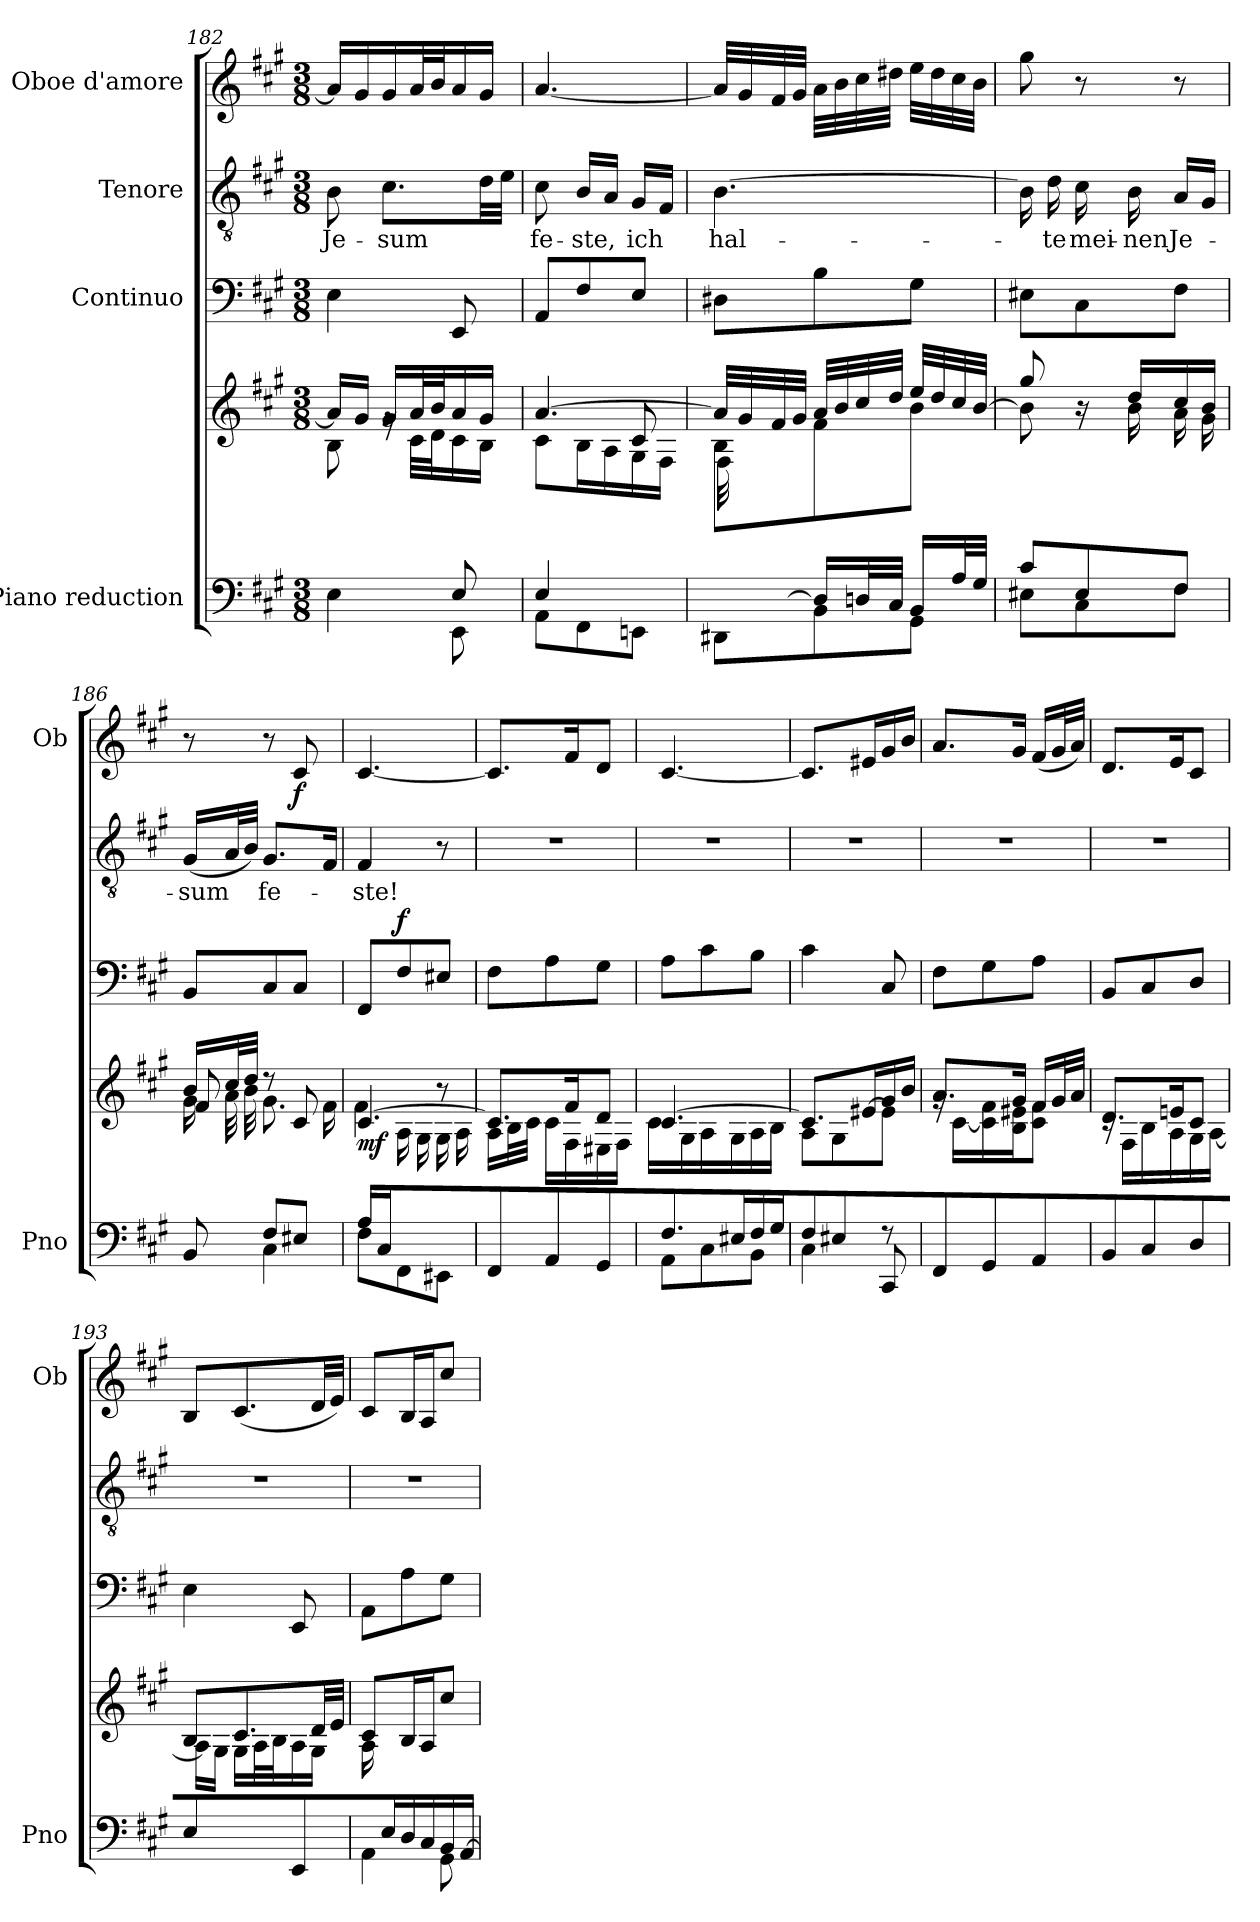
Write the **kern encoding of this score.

**kern	**kern	**dynam	**kern	**dynam	**kern	**text	**kern	**dynam
*part4	*part4	*part4	*part3	*part3	*part2	*part2	*part1	*part1
*staff5	*staff4	*staff4/5	*staff3	*staff3	*staff2	*staff2	*staff1	*staff1
*I"Piano reduction	*	*	*I"Continuo	*	*I"Tenore	*	*I"Oboe d'amore	*
*I'Pno	*	*	*	*	*	*	*I'Ob	*
!!LO:LB:g=z
*clefF4	*clefG2	*	*clefF4	*	*clefGv2	*	*clefG2	*
*k[f#c#g#]	*k[f#c#g#]	*	*k[f#c#g#]	*	*k[f#c#g#]	*	*k[f#c#g#]	*
*M3/8	*M3/8	*	*M3/8	*	*M3/8	*	*M3/8	*
=182	=182	=182	=182	=182	=182	=182	=182	=182
*^	*^	*	*	*	*	*	*	*
!	!	!	!	!	!	!	!	!LO:LY:b	!	!
4ryy	4E\	16a/LL]	8B\	.	4E\	.	8B\	Je-	16a/LL]	.
.	.	16g#/JJ	.	.	.	.	.	.	16g#/	.
!	!	!	!	!	!	!	!	!LO:LY:b	!	!
.	.	16g#/LL	16rg	.	.	.	8.c#\L	-sum	16g#/	.
.	.	32a/L	32c#\LLL	.	.	.	.	.	32a/L	.
.	.	32b/J	32d\J	.	.	.	.	.	32b/J	.
8E/	8EE\	16a/	16c#\	.	8EE/	.	.	.	16a/	.
.	.	16g#/JJ	16B\JJ	.	.	.	32d\LL	.	16g#/JJ	.
.	.	.	.	.	.	.	32e\JJJ	.	.	.
=183	=183	=183	=183	=183	=183	=183	=183	=183	=183	=183
*	*	*	*^	*	*	*	*	*	*	*
!	!	!	!	!	!	!	!	!	!LO:LY:b	!	!
4E/	8AA\L	[4.a/	8c#\L	4ryy	.	8AA/L	.	8c#\	fe-	[4.a/	.
!	!	!	!	!	!	!	!	!	!LO:LY:b	!	!
.	8FF#\	.	16B\L	.	.	8F#/	.	16B/LL	-ste,	.	.
.	.	.	16A\	.	.	.	.	16A/JJ	.	.	.
!	!	!	!	!	!	!	!	!	!LO:LY:b	!	!
8ryy	8EEn\J	.	16G#\	8c#/	.	8E/J	.	16G#/LL	ich	.	.
.	.	.	16F#\JJ	.	.	.	.	16F#/JJ	.	.	.
=184	=184	=184	=184	=184	=184	=184	=184	=184	=184	=184	=184
!	!	!	!	!	!	!	!	!	!LO:LY:b	!	!
32ryy	8DD#X\L	32a/LLL]	8B\L	32F#\LLL	.	8D#X\L	.	[4.B\	hal-	32a/LLL]	.
32E/J	.	32g#/	.	4ryy	.	.	.	.	.	32g#/	.
[16D#X/JJ	.	32f#/	.	.	.	.	.	.	.	32f#/	.
.	.	32g#/JJJ	.	.	.	.	.	.	.	32g#/JJJ	.
16D#/LL]	8BB\	32a/LLL	8f#\	.	.	8B\	.	.	.	32a\LLL	.
.	.	32b/	.	.	.	.	.	.	.	32b\	.
32Dn/L	.	32cc#/	.	.	.	.	.	.	.	32cc#\	.
32C#/JJJ	.	32dd/JJJ	.	.	.	.	.	.	.	32dd#X\JJJ	.
16BB/LL	8GG#\J	32ee/LLL	8b\J	.	.	8G#\J	.	.	.	32ee\LLL	.
.	.	32dd/	.	16.ryy	.	.	.	.	.	32dd#\	.
32A/L	.	32cc#/	.	.	.	.	.	.	.	32cc#\	.
32G#/JJJ	.	[32b/JJJ	.	.	.	.	.	.	.	32b\JJJ	.
*	*	*	*v	*v	*	*	*	*	*	*	*
=185	=185	=185	=185	=185	=185	=185	=185	=185	=185	=185
8c#/L	8E#X\L	8gg#/	8b\]	.	8E#X\L	.	16B\]	.	8gg#\	.
!	!	!	!	!	!	!	!	!LO:LY:b	!	!
.	.	.	.	.	.	.	16d\	-te	.	.
!	!	!	!	!	!	!	!	!LO:LY:b	!	!
8E#/	8C#\	16r	16ryy	.	8C#\	.	16c#\	mei-	8r	.
!	!	!	!	!	!	!	!	!LO:LY:b	!	!
.	.	16dd/LL	16b\LL	.	.	.	16B\	-nen	.	.
!	!	!	!	!	!	!	!	!LO:LY:b	!	!
8F#/J	8F#\J	16cc#/	16a\	.	8F#\J	.	16A/LL	Je-	8r	.
.	.	16b/JJ	16g#\JJ	.	.	.	16G#/JJ	.	.	.
=186	=186	=186	=186	=186	=186	=186	=186	=186	=186	=186
*	*	*	*^	*	*	*	*	*	*	*
!	!	!	!	!	!	!	!	!	!LO:LY:b	!	!
8ryy	8BB/	16b/LL	16g#\LL	8f#/	.	8BB/L	.	(<16G#/LL	-sum	8r	.
.	.	32cc#/L	32a\L	.	.	.	.	32A/L	.	.	.
.	.	32dd/JJJ	32b\JJ	.	.	.	.	32B/JJJ)	.	.	.
!	!	!	!	!	!	!	!	!	!LO:LY:b	!	!
8F#/L	4C#\	8r	8.g#\	4ryy	.	8C#/	.	8.G#/L	fe-	8r	.
!	!	!	!	!	!	!	!	!	!	!	!LO:DY:b
8E#X/J	.	8c#/	.	.	.	8C#/J	.	.	.	8c#/	f
.	.	.	16f#\Jk	.	.	.	.	16F#/Jk	.	.	.
=187	=187	=187	=187	=187	=187	=187	=187	=187	=187	=187	=187
!	!	!	!	!	!LO:DY:b	!	!	!	!LO:LY:b	!	!
16A/LL	8F#\L	[4.c#/	4f#\	8ryy	mf	8FF#/L	.	4F#/	-ste!	[4.c#/	.
16C#/	.	.	.	.	.	.	.	.	.	.	.
!	!	!	!	!	!	!	!LO:DY:a	!	!	!	!
4ryy	8FF#\	.	.	16A\	.	8F#/	f	.	.	.	.
.	.	.	.	16G#\	.	.	.	.	.	.	.
.	8EE#X\J	.	8r	16G#\	.	8E#X/J	.	8r	.	.	.
.	.	.	.	16A\JJ	.	.	.	.	.	.	.
*v	*v	*	*	*	*	*	*	*	*	*	*
*	*	*v	*v	*	*	*	*	*	*	*
!!LO:LB:g=z
=188	=188	=188	=188	=188	=188	=188	=188	=188	=188
8FF#/L	8.c#/L]	16A\LL	.	8F#\L	.	4.r	.	8.c#/L]	.
.	.	32B\L	.	.	.	.	.	.	.
.	.	32c#\JJJ	.	.	.	.	.	.	.
8AA/	.	16c#\LL	.	8A\	.	.	.	.	.
.	16f#/K	16F#\	.	.	.	.	.	16f#/K	.
8GG#/J	8d/J	16E#X\	.	8G#\J	.	.	.	8d/J	.
.	.	16F#\JJ	.	.	.	.	.	.	.
=189	=189	=189	=189	=189	=189	=189	=189	=189	=189
*^	*	*	*	*	*	*	*	*	*
8.F#/L	8AA\L	[4.c#/	16c#\LL	.	8A\L	.	4.r	.	[4.c#/	.
.	.	.	16G#\	.	.	.	.	.	.	.
.	8C#\	.	16A\	.	8c#\	.	.	.	.	.
16E#X/L	.	.	16G#\	.	.	.	.	.	.	.
16F#/	8BB\J	.	16A\	.	8B\J	.	.	.	.	.
16G#/JJ	.	.	16B\JJ	.	.	.	.	.	.	.
=190	=190	=190	=190	=190	=190	=190	=190	=190	=190	=190
8F#/L	4C#\	8.c#/L]	8A\L	.	4c#\	.	4.r	.	8.c#/L]	.
8E#X/J	.	.	8G#\	.	.	.	.	.	.	.
.	.	[16e#X/L	.	.	.	.	.	.	16e#X/L	.
8r	8CC#/	16g#/	8e#\J]	.	8C#/	.	.	.	16g#/	.
.	.	16b/JJ	.	.	.	.	.	.	16b/JJ	.
*v	*v	*	*	*	*	*	*	*	*	*
=191	=191	=191	=191	=191	=191	=191	=191	=191	=191
8FF#/L	8.a/L	16rg	.	8F#\L	.	4.r	.	8.a/L	.
.	.	[16c#\LL	.	.	.	.	.	.	.
8GG#/	.	16c#\] 16f#\	.	8G#\	.	.	.	.	.
.	16g#/Jk	16B\ 16e#X\J	.	.	.	.	.	16g#/Jk	.
8AA/J	16f#/LL	8c#\ 8f#\J	.	8A\J	.	.	.	(<16f#/LL	.
.	32g#/L	.	.	.	.	.	.	32g#/L	.
.	32a/JJJ	.	.	.	.	.	.	32a/JJJ)	.
=192	=192	=192	=192	=192	=192	=192	=192	=192	=192
8BB/L	8.d/L	16rc	.	8BB/L	.	4.r	.	8.d/L	.
.	.	16F#\LL	.	.	.	.	.	.	.
8C#/	.	16B\	.	8C#/	.	.	.	.	.
.	16en/K	16A\	.	.	.	.	.	16e/K	.
8D/J	8c#/J	16G#\	.	8D/J	.	.	.	8c#/J	.
.	.	[16A\JJ	.	.	.	.	.	.	.
=193	=193	=193	=193	=193	=193	=193	=193	=193	=193
4E\	8B/L	16A\LL]	.	4E\	.	4.r	.	8B/L	.
.	.	16G#\JJ	.	.	.	.	.	.	.
.	8.c#/	16G#\LL	.	.	.	.	.	(<8.c#/	.
.	.	32A\L	.	.	.	.	.	.	.
.	.	32B\J	.	.	.	.	.	.	.
8EE/	.	16A\	.	8EE/	.	.	.	.	.
.	32d/LL	16G#\JJ	.	.	.	.	.	32d/LL	.
.	32e/JJJ	.	.	.	.	.	.	32e/JJJ)	.
=194	=194	=194	=194	=194	=194	=194	=194	=194	=194
*^	*	*	*	*	*	*	*	*	*
16ryy	4AA\	8c#/L	16A\LL	.	8AA\L	.	4.r	.	8c#/L	.
16E/	.	.	4ryy	.	.	.	.	.	.	.
16D/	.	16B/L	.	.	8A\	.	.	.	16B/L	.
16C#/	.	16A/J	.	.	.	.	.	.	16A/J	.
16BB/	8GG#\	8cc#/J	.	.	8G#\J	.	.	.	8cc#/J	.
[16AA/JJ	.	.	16ryy	.	.	.	.	.	.	.
*v	*v	*	*	*	*	*	*	*	*	*
*	*v	*v	*	*	*	*	*	*	*
=	=	=	=	=	=	=	=	=
*-	*-	*-	*-	*-	*-	*-	*-	*-
